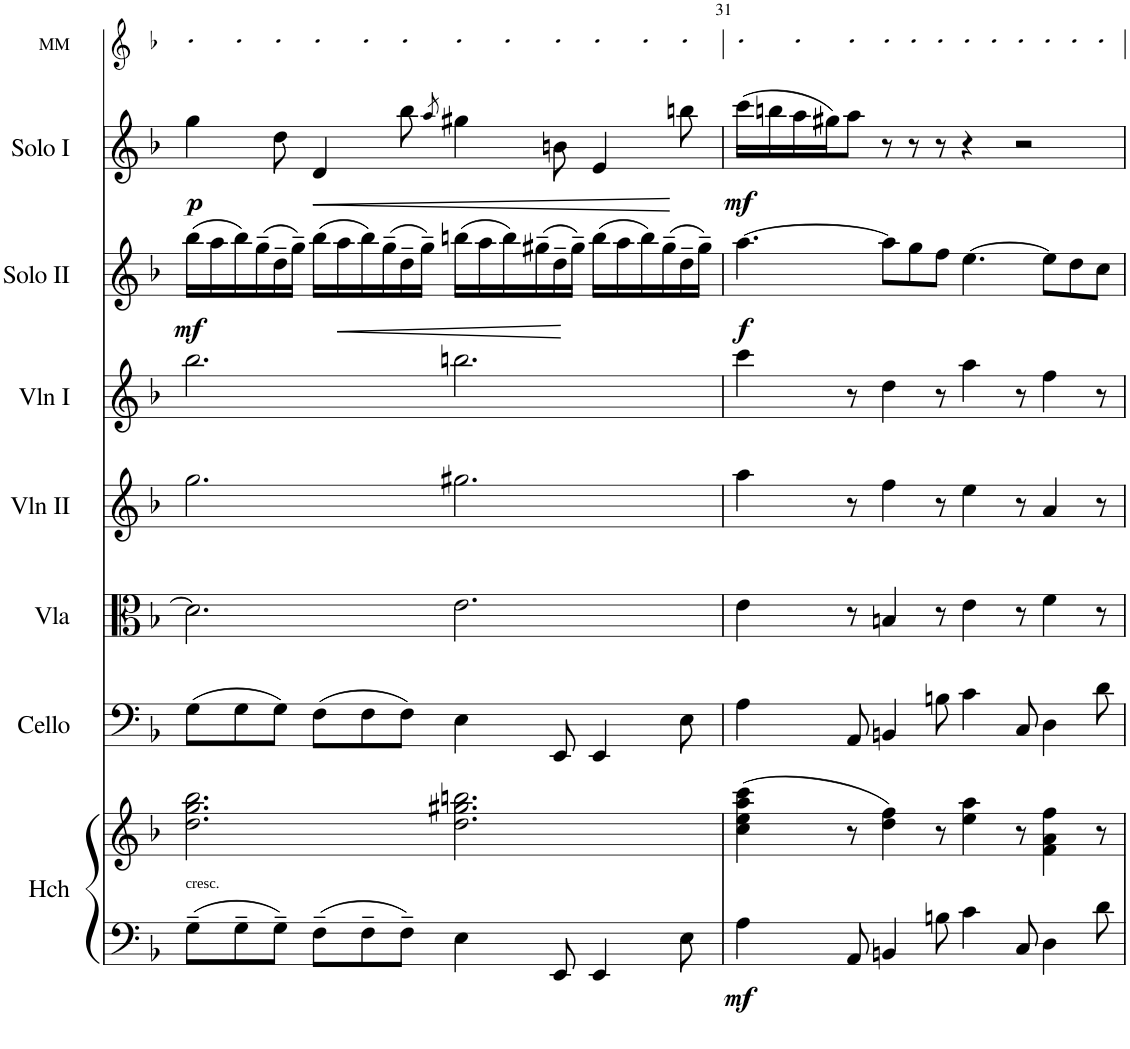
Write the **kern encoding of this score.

**kern	**kern	**dynam	**kern	**kern	**kern	**kern	**kern	**dynam	**kern	**dynam	**kern
*part8	*part8	*part8	*part7	*part6	*part5	*part4	*part3	*part3	*part2	*part2	*part1
*staff9	*staff8	*staff8/9	*staff7	*staff6	*staff5	*staff4	*staff3	*staff3	*staff2	*staff2	*staff1
*I"Harpsichord	*	*	*I"Cello	*I"Viola	*I"Violin II	*I"Violin I	*I"Solo II	*	*I"Solo I	*	*I"MM
*I'Hch	*	*	*I'Cello	*I'Vla	*I'Vln II	*I'Vln I	*I'Solo II	*	*I'Solo I	*	*I'MM
!!LO:PB:g=z
*clefF4	*clefG2	*	*clefF4	*clefC3	*clefG2	*clefG2	*clefG2	*	*clefG2	*	*clefG2
*k[b-]	*k[b-]	*	*k[b-]	*k[b-]	*k[b-]	*k[b-]	*k[b-]	*	*k[b-]	*	*k[b-]
*M12/8	*M12/8	*	*M12/8	*M12/8	*M12/8	*M12/8	*M12/8	*	*M12/8	*	*M12/8
=30	=30	=30	=30	=30	=30	=30	=30	=30	=30	=30	=30
!LO:TX:a:t=cresc.	!	!	!	!	!	!	!	!	!	!	!
!	!	!	!	!	!	!	!	!LO:DY:b	!	!LO:DY:b	!
8G~\L	2.dd\ 2.gg\ 2.bb-\	.	(8G\L	2.d\]	2.gg\	2.bb-\	(16bb-\LL	mf	4gg\	p	8cc!L
.	.	.	.	.	.	.	16aa\	.	.	.	.
8G~\	.	.	8G\	.	.	.	16bb-\)	.	.	.	8cc!
.	.	.	.	.	.	.	(16gg~\	.	.	.	.
8G~\J	.	.	8G\J)	.	.	.	16dd~\	.	8dd\	.	8cc!J
.	.	.	.	.	.	.	16gg~\JJ)	.	.	.	.
!	!	!	!	!	!	!	!	!	!	!LO:HP:b	!
8F~\L	.	.	(8F\L	.	.	.	(16bb-\LL	.	4d/	<	8cc!L
!	!	!	!	!	!	!	!	!LO:HP:b	!	!	!
.	.	.	.	.	.	.	16aa\	<	.	.	.
8F~\	.	.	8F\	.	.	.	16bb-\)	.	.	.	8cc!
.	.	.	.	.	.	.	(16gg~\	.	.	.	.
8F~\J	.	.	8F\J)	.	.	.	16dd~\	.	8bb-\	.	8cc!J
.	.	.	.	.	.	.	16gg~\JJ)	.	.	.	.
.	.	.	.	.	.	.	.	.	8qaa/	.	.
4E\	2.dd\ 2.gg#X\ 2.bbn\	.	4E\	2.e\	2.gg#X\	2.bbn\	(16bbn\LL	.	4gg#X\	.	8cc!L
.	.	.	.	.	.	.	16aa\	.	.	.	.
.	.	.	.	.	.	.	16bb\)	.	.	.	8cc!
.	.	.	.	.	.	.	(16gg#X~\	.	.	.	.
8EE/	.	.	8EE/	.	.	.	16dd~\	.	8bn\	.	8cc!J
.	.	.	.	.	.	.	16gg#~\JJ)	[	.	.	.
4EE/	.	.	4EE/	.	.	.	(16bb\LL	.	4e/	.	8cc!L
.	.	.	.	.	.	.	16aa\	.	.	.	.
.	.	.	.	.	.	.	16bb\)	.	.	.	8cc!
.	.	.	.	.	.	.	(16gg#~\	.	.	.	.
8E\	.	.	8E\	.	.	.	16dd~\	.	8bbn\	[	8cc!J
.	.	.	.	.	.	.	16gg#~\JJ)	.	.	.	.
=31	=31	=31	=31	=31	=31	=31	=31	=31	=31	=31	=31
!	!	!LO:DY:b=2	!	!	!	!	!	!LO:DY:b	!	!LO:DY:b	!
4A\	(4cc\ 4ee\ 4aa\ 4ccc\	mf	4A\	4e\	4aa\	4ccc\	[4.aa\	f	(16ccc\LL	mf	8cc!L
.	.	.	.	.	.	.	.	.	16bbn\	.	.
.	.	.	.	.	.	.	.	.	16aa\	.	8cc!
.	.	.	.	.	.	.	.	.	16gg#X\J)	.	.
8AA/	8r	.	8AA/	8r	8r	8r	.	.	8aa\J	.	8cc!J
4BBn/	4dd\ 4ff\)	.	4BBn/	4Bn/	4ff\	4dd\	8aa\L]	.	8r	.	8cc!L
.	.	.	.	.	.	.	8gg\	.	8r	.	8cc!
8Bn\	8r	.	8Bn\	8r	8r	8r	8ff\J	.	8r	.	8cc!J
4c\	4ee\ 4aa\	.	4c\	4e\	4ee\	4aa\	[4.ee\	.	4r	.	8cc!L
.	.	.	.	.	.	.	.	.	.	.	8cc!
8C/	8r	.	8C/	8r	8r	8r	.	.	2r	.	8cc!J
4D\	4f\ 4a\ 4ff\	.	4D\	4f\	4a/	4ff\	8ee\L]	.	.	.	8cc!L
.	.	.	.	.	.	.	8dd\	.	.	.	8cc!
8d\	8r	.	8d\	8r	8r	8r	8cc\J	.	.	.	8cc!J
=	=	=	=	=	=	=	=	=	=	=	=
*-	*-	*-	*-	*-	*-	*-	*-	*-	*-	*-	*-
